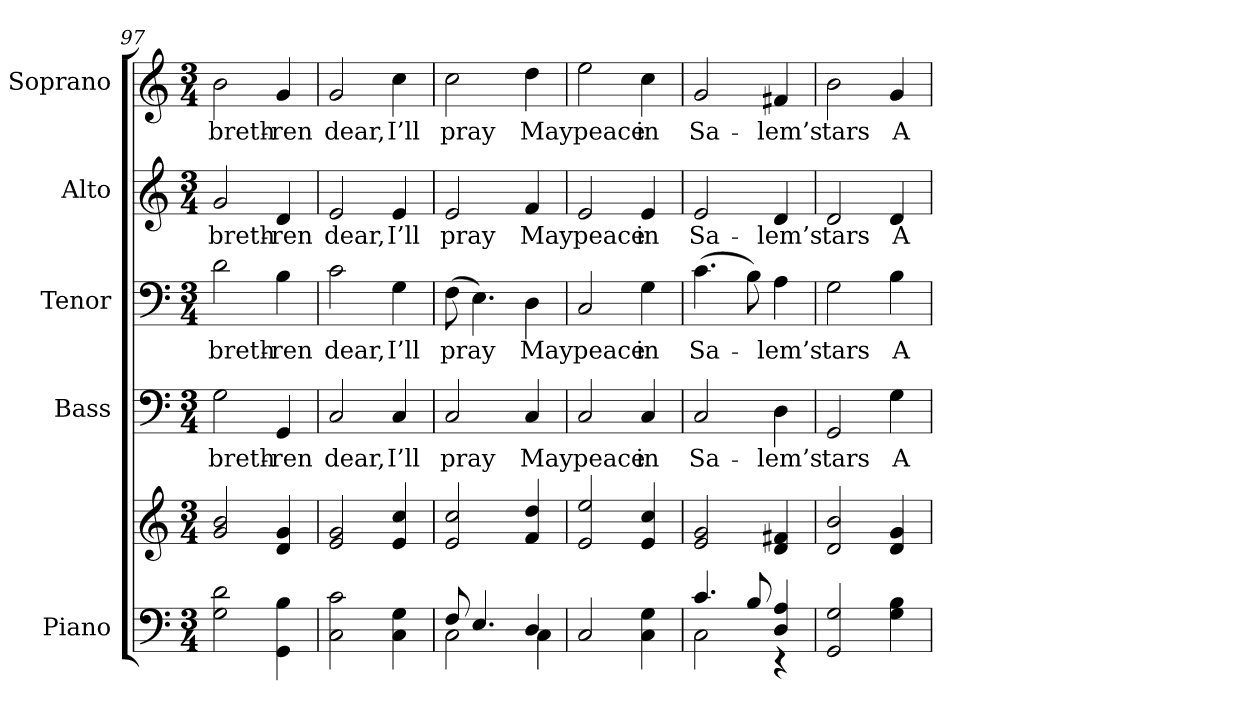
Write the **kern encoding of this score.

**kern	**kern	**kern	**text	**kern	**text	**kern	**text	**kern	**text
*part5	*part5	*part4	*part4	*part3	*part3	*part2	*part2	*part1	*part1
*staff6	*staff5	*staff4	*staff4	*staff3	*staff3	*staff2	*staff2	*staff1	*staff1
*I"Piano	*	*I"Bass	*	*I"Tenor	*	*I"Alto	*	*I"Soprano	*
*I'Pno.	*	*I'B.	*	*I'T.	*	*I'A.	*	*I'S.	*
!!LO:PB:g=z
*clefF4	*clefG2	*clefF4	*	*clefF4	*	*clefG2	*	*clefG2	*
*k[]	*k[]	*k[]	*	*k[]	*	*k[]	*	*k[]	*
*C:	*C:	*C:	*	*C:	*	*C:	*	*C:	*
*M3/4	*M3/4	*M3/4	*	*M3/4	*	*M3/4	*	*M3/4	*
=97	=97	=97	=97	=97	=97	=97	=97	=97	=97
!	!	!	!LO:LY:b:color=#000000	!	!	!	!	!	!
!	!	!	!	!	!LO:LY:b:color=#000000	!	!	!	!
!	!	!	!	!	!	!	!LO:LY:b:color=#000000	!	!
!	!	!	!	!	!	!	!	!	!LO:LY:b:color=#000000
2Gi\ 2di	2gi/ 2bi	2Gi\	breth-	2di\	breth-	2gi/	breth-	2bi\	breth-
!	!	!	!LO:LY:b:color=#000000	!	!	!	!	!	!
!	!	!	!	!	!LO:LY:b:color=#000000	!	!	!	!
!	!	!	!	!	!	!	!LO:LY:b:color=#000000	!	!
!	!	!	!	!	!	!	!	!	!LO:LY:b:color=#000000
4GGi\ 4Bi	4di/ 4gi	4GGi/	-ren	4Bi\	-ren	4di/	-ren	4gi/	-ren
=98	=98	=98	=98	=98	=98	=98	=98	=98	=98
!	!	!	!LO:LY:b:color=#000000	!	!	!	!	!	!
!	!	!	!	!	!LO:LY:b:color=#000000	!	!	!	!
!	!	!	!	!	!	!	!LO:LY:b:color=#000000	!	!
!	!	!	!	!	!	!	!	!	!LO:LY:b:color=#000000
2Ci\ 2ci	2ei/ 2gi	2Ci/	dear,	2ci\	dear,	2ei/	dear,	2gi/	dear,
!	!	!	!LO:LY:b:color=#000000	!	!	!	!	!	!
!	!	!	!	!	!LO:LY:b:color=#000000	!	!	!	!
!	!	!	!	!	!	!	!LO:LY:b:color=#000000	!	!
!	!	!	!	!	!	!	!	!	!LO:LY:b:color=#000000
4Ci\ 4Gi	4ei/ 4cci	4Ci/	I’ll	4Gi\	I’ll	4ei/	I’ll	4cci\	I’ll
=99	=99	=99	=99	=99	=99	=99	=99	=99	=99
*^	*	*	*	*	*	*	*	*	*
!	!	!	!	!LO:LY:b:color=#000000	!	!	!	!	!	!
!	!	!	!	!	!	!LO:LY:b:color=#000000	!	!	!	!
!	!	!	!	!	!	!	!	!LO:LY:b:color=#000000	!	!
!	!	!	!	!	!	!	!	!	!	!LO:LY:b:color=#000000
8Fi/	2Ci\	2ei/ 2cci	2Ci/	pray	(8Fi\	pray	2ei/	pray	2cci\	pray
4.Ei/	.	.	.	.	4.Ei\)	.	.	.	.	.
!	!	!	!	!LO:LY:b:color=#000000	!	!	!	!	!	!
!	!	!	!	!	!	!LO:LY:b:color=#000000	!	!	!	!
!	!	!	!	!	!	!	!	!LO:LY:b:color=#000000	!	!
!	!	!	!	!	!	!	!	!	!	!LO:LY:b:color=#000000
4Di/	4Ci\	4fi/ 4ddi	4Ci/	May	4Di\	May	4fi/	May	4ddi\	May
*v	*v	*	*	*	*	*	*	*	*	*
=100	=100	=100	=100	=100	=100	=100	=100	=100	=100
*^	*	*	*	*	*	*	*	*	*
!	!	!	!	!LO:LY:b:color=#000000	!	!	!	!	!	!
*v	*v	*	*	*	*	*	*	*	*	*
*^	*	*	*	*	*	*	*	*	*
!	!	!	!	!	!	!LO:LY:b:color=#000000	!	!	!	!
*v	*v	*	*	*	*	*	*	*	*	*
*^	*	*	*	*	*	*	*	*	*
!	!	!	!	!	!	!	!	!LO:LY:b:color=#000000	!	!
*v	*v	*	*	*	*	*	*	*	*	*
*^	*	*	*	*	*	*	*	*	*
!	!	!	!	!	!	!	!	!	!	!LO:LY:b:color=#000000
*v	*v	*	*	*	*	*	*	*	*	*
2Ci/	2ei/ 2eei	2Ci/	peace	2Ci/	peace	2ei/	peace	2eei\	peace
!	!	!	!LO:LY:b:color=#000000	!	!	!	!	!	!
!	!	!	!	!	!LO:LY:b:color=#000000	!	!	!	!
!	!	!	!	!	!	!	!LO:LY:b:color=#000000	!	!
!	!	!	!	!	!	!	!	!	!LO:LY:b:color=#000000
4Ci\ 4Gi	4ei/ 4cci	4Ci/	in	4Gi\	in	4ei/	in	4cci\	in
!!LO:PB:g=z
=101	=101	=101	=101	=101	=101	=101	=101	=101	=101
*^	*	*	*	*	*	*	*	*	*
!	!	!	!	!LO:LY:b:color=#000000	!	!	!	!	!	!
!	!	!	!	!	!	!LO:LY:b:color=#000000	!	!	!	!
!	!	!	!	!	!	!	!	!LO:LY:b:color=#000000	!	!
!	!	!	!	!	!	!	!	!	!	!LO:LY:b:color=#000000
4.ci/	2Ci\	2ei/ 2gi	2Ci/	Sa-	(4.ci\	Sa-	2ei/	Sa-	2gi/	Sa-
8Bi/	.	.	.	.	8Bi\)	.	.	.	.	.
!	!	!	!	!LO:LY:b:color=#000000	!	!	!	!	!	!
!	!	!	!	!	!	!LO:LY:b:color=#000000	!	!	!	!
!	!	!	!	!	!	!	!	!LO:LY:b:color=#000000	!	!
!	!	!	!	!	!	!	!	!	!	!LO:LY:b:color=#000000
4Di/ 4Ai	4r	4di/ 4f#Xi	4Di\	-lem’s	4Ai\	-lem’s	4di/	-lem’s	4f#Xi/	-lem’s
*v	*v	*	*	*	*	*	*	*	*	*
=102	=102	=102	=102	=102	=102	=102	=102	=102	=102
*^	*	*	*	*	*	*	*	*	*
!	!	!	!	!LO:LY:b:color=#000000	!	!	!	!	!	!
*v	*v	*	*	*	*	*	*	*	*	*
*^	*	*	*	*	*	*	*	*	*
!	!	!	!	!	!	!LO:LY:b:color=#000000	!	!	!	!
*v	*v	*	*	*	*	*	*	*	*	*
*^	*	*	*	*	*	*	*	*	*
!	!	!	!	!	!	!	!	!LO:LY:b:color=#000000	!	!
*v	*v	*	*	*	*	*	*	*	*	*
*^	*	*	*	*	*	*	*	*	*
!	!	!	!	!	!	!	!	!	!	!LO:LY:b:color=#000000
*v	*v	*	*	*	*	*	*	*	*	*
2GGi/ 2Gi	2di/ 2bi	2GGi/	tars	2Gi\	tars	2di/	tars	2bi\	tars
!	!	!	!LO:LY:b:color=#000000	!	!	!	!	!	!
!	!	!	!	!	!LO:LY:b:color=#000000	!	!	!	!
!	!	!	!	!	!	!	!LO:LY:b:color=#000000	!	!
!	!	!	!	!	!	!	!	!	!LO:LY:b:color=#000000
4Gi\ 4Bi	4di/ 4gi	4Gi\	A	4Bi\	A	4di/	A	4gi/	A
=	=	=	=	=	=	=	=	=	=
*-	*-	*-	*-	*-	*-	*-	*-	*-	*-
